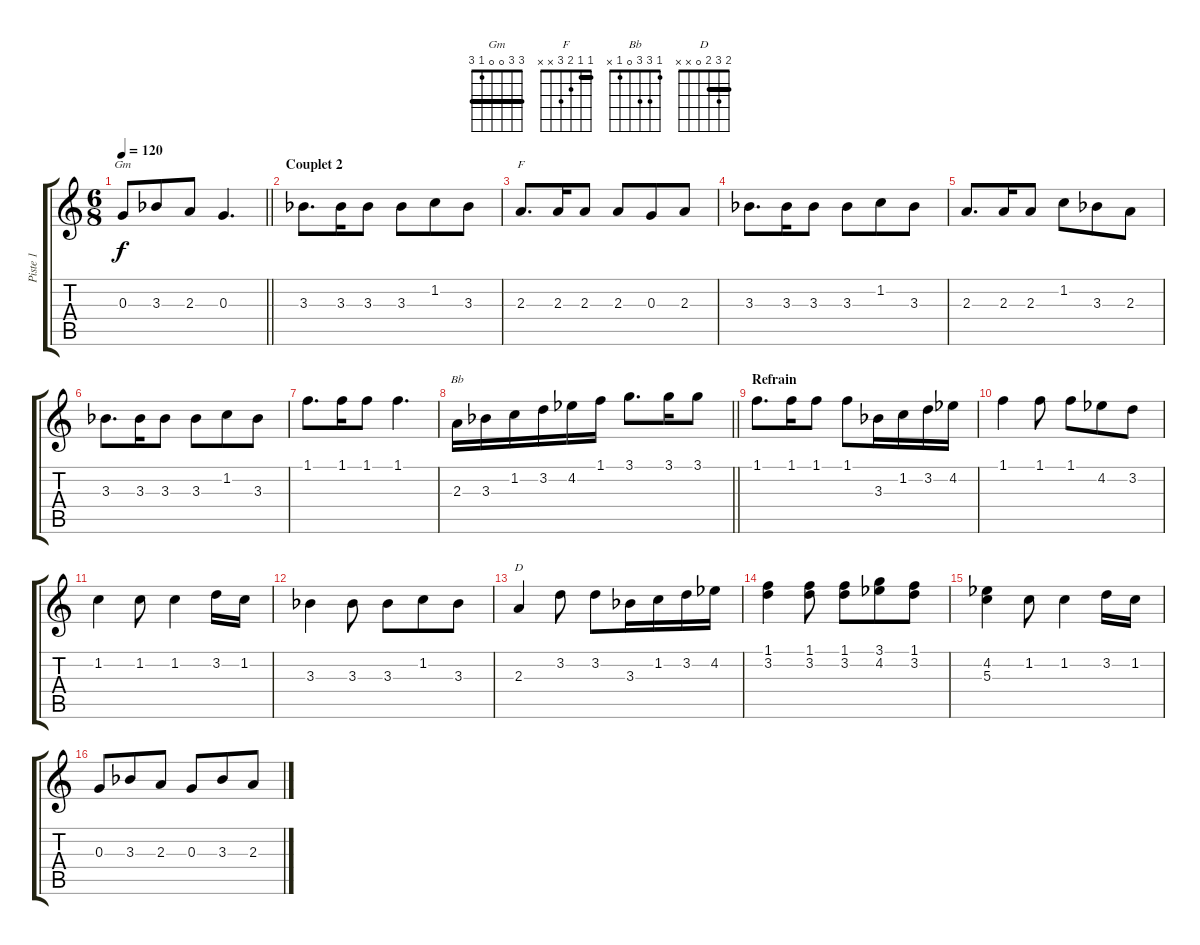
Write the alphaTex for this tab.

\track ("Piste 1" "Piste 1") {instrument acousticguitarsteel}
\staff {score tabs}
\tuning (E4 B3 G3 D3 A2 E2) {hide}
\chord ("Gm" 3 3 0 0 1 3) {barre 3}
\chord ("F" 1 1 2 3 x x) {barre 1}
\chord ("Bb" 1 3 3 0 1 x)
\chord ("D" 2 3 2 0 x x) {barre 2}
\ts (6 8)
\tempo 120
\clef g2
\barLineRight lightlight
\ks c
0.3.8{ch "Gm" dy f} 3.3{acc b}.8 2.3.8 0.3.4{d} |
\section ("" "Couplet 2")
3.3{acc b}.8{d} 3.3{acc b}.16 3.3{acc b}.8 3.3{acc b}.8 1.2.8 3.3{acc b}.8 |
2.3.8{d ch "F"} 2.3.16 2.3.8 2.3.8 0.3.8 2.3.8 |
3.3{acc b}.8{d} 3.3{acc b}.16 3.3{acc b}.8 3.3{acc b}.8 1.2.8 3.3{acc b}.8 |
2.3.8{d} 2.3.16 2.3.8 1.2.8 3.3{acc b}.8 2.3.8 |
3.3{acc b}.8{d} 3.3{acc b}.16 3.3{acc b}.8 3.3{acc b}.8 1.2.8 3.3{acc b}.8 |
1.1.8{d} 1.1.16 1.1.8 1.1.4{d} |
\barLineRight lightlight
2.3.16{ch "Bb"} 3.3{acc b}.16 1.2.16 3.2.16 4.2{acc b}.16 1.1.16 3.1.8{d} 3.1.16 3.1.8 |
\section ("" "Refrain")
1.1.8{d} 1.1.16 1.1.8 1.1.8 3.3{acc b}.16 1.2.16 3.2.16 4.2{acc b}.16 |
1.1.4 1.1.8 1.1.8 4.2{acc b}.8 3.2.8 |
1.2.4 1.2.8 1.2.4 3.2.16 1.2.16 |
3.3{acc b}.4 3.3{acc b}.8 3.3{acc b}.8 1.2.8 3.3{acc b}.8 |
2.3.4{ch "D"} 3.2.8 3.2.8 3.3{acc b}.16 1.2.16 3.2.16 4.2{acc b}.16 |
(1.1 3.2).4 (1.1 3.2).8 (1.1 3.2).8 (3.1 4.2{acc b}).8 (1.1 3.2).8 |
(4.2{acc b} 5.3).4 1.2.8 1.2.4 3.2.16 1.2.16 |
0.3.8 3.3{acc b}.8 2.3.8 0.3.8 3.3{acc b}.8 2.3.8
